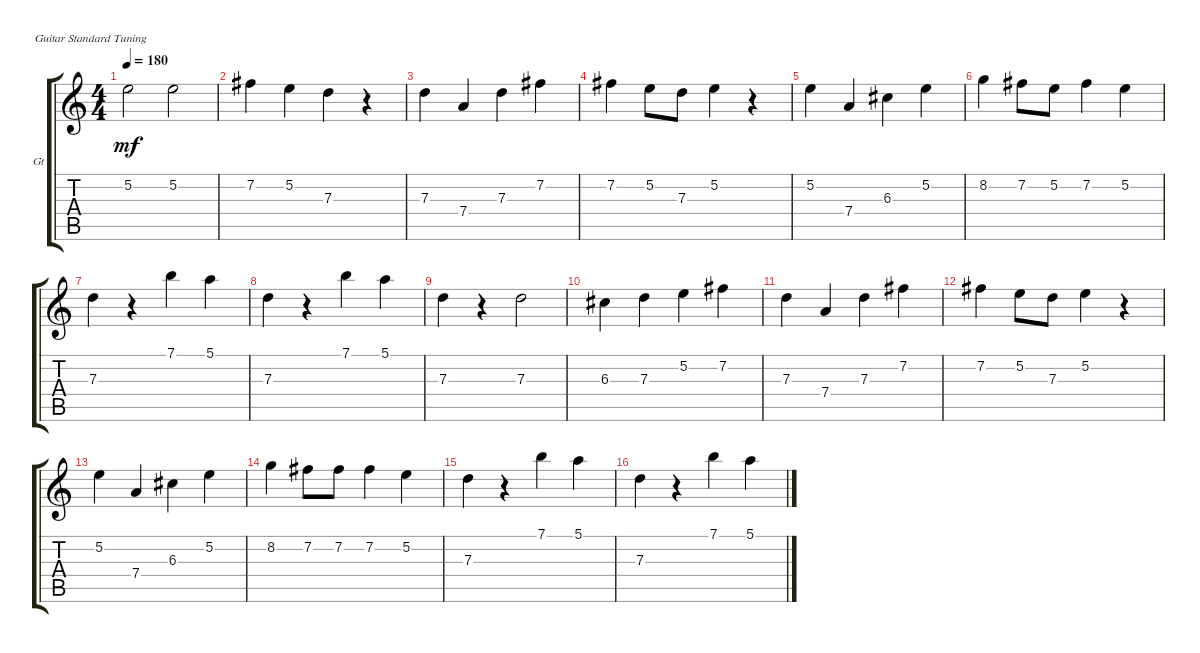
\defaultSystemsLayout 4
\bracketExtendMode groupsimilarinstruments
\firstSystemTrackNameOrientation horizontal
\otherSystemsTrackNameOrientation horizontal
\track ("Guitar" "Gt") {instrument acousticguitarsteel}
\staff {score tabs}
\tuning (E4 B3 G3 D3 A2 E2)
\ts (4 4)
\tempo 180
\clef g2
\ks c
5.2.2{dy mf} 5.2.2 |
7.2.4 5.2.4 7.3.4 r.4 |
7.3.4 7.4.4 7.3.4 7.2.4 |
7.2.4 5.2.8 7.3.8 5.2.4 r.4 |
5.2.4 7.4.4 6.3.4 5.2.4 |
8.2.4 7.2.8 5.2.8 7.2.4 5.2.4 |
7.3.4 r.4 7.1.4 5.1.4 |
7.3.4 r.4 7.1.4 5.1.4 |
7.3.4 r.4 7.3.2 |
6.3.4 7.3.4 5.2.4 7.2.4 |
7.3.4 7.4.4 7.3.4 7.2.4 |
7.2.4 5.2.8 7.3.8 5.2.4 r.4 |
5.2.4 7.4.4 6.3.4 5.2.4 |
8.2.4 7.2.8 7.2.8 7.2.4 5.2.4 |
7.3.4 r.4 7.1.4 5.1.4 |
7.3.4 r.4 7.1.4 5.1.4
